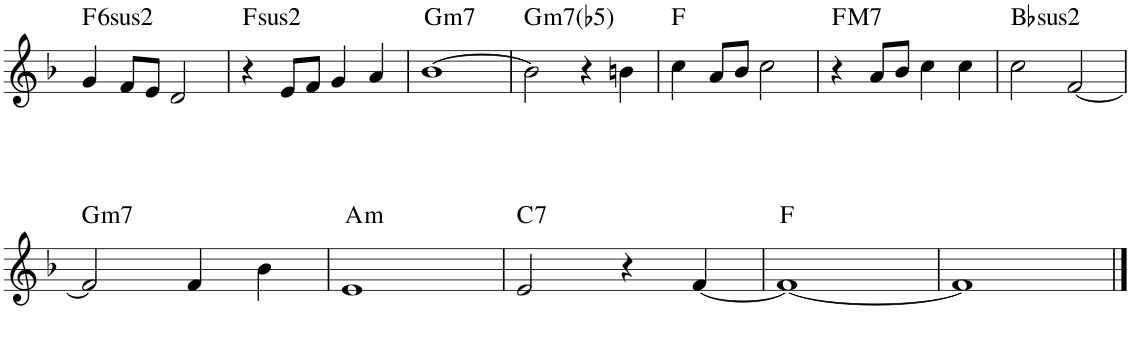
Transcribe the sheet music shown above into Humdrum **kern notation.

**kern	**harte
*part1	*part1
*staff1	*
*I"Piano	*
*I'Pno.	*
!!LO:PB:g=z
*clefG2	*
*k[b-]	*
*M4/4	*
=38	=38
!	!LO:H:kt=2
4g/	F:(1,2,5,6)
8f/L	.
8e/J	.
2d/	.
=39	=39
!	!LO:H:kt=2
4r	F:(1,2,5)
8e/L	.
8f/J	.
4g/	.
4a/	.
=40	=40
!	!LO:H:kt=m7
[1b-	G:min7
=41	=41
!	!LO:H:kt=m7(b5)
2b-\]	G:hdim7
4r	.
4bn\	.
=42	=42
4cc\	F:maj
8a/L	.
8b-/J	.
2cc\	.
=43	=43
!	!LO:H:kt=M7
4r	F:maj7
8a/L	.
8b-/J	.
4cc\	.
4cc\	.
=44	=44
!	!LO:H:kt=2
2cc\	Bb:(1,2,5)
[2f/	.
!!LO:LB:g=z
=45	=45
!	!LO:H:kt=m7
2f/]	G:min7
4f/	.
4b-\	.
=46	=46
!	!LO:H:kt=m
1e	A:min
=47	=47
!	!LO:H:kt=7
2e/	C:7
4r	.
[4f/	.
=48	=48
1f_	F:maj
=49	=49
1f]	.
==	==
*-	*-
